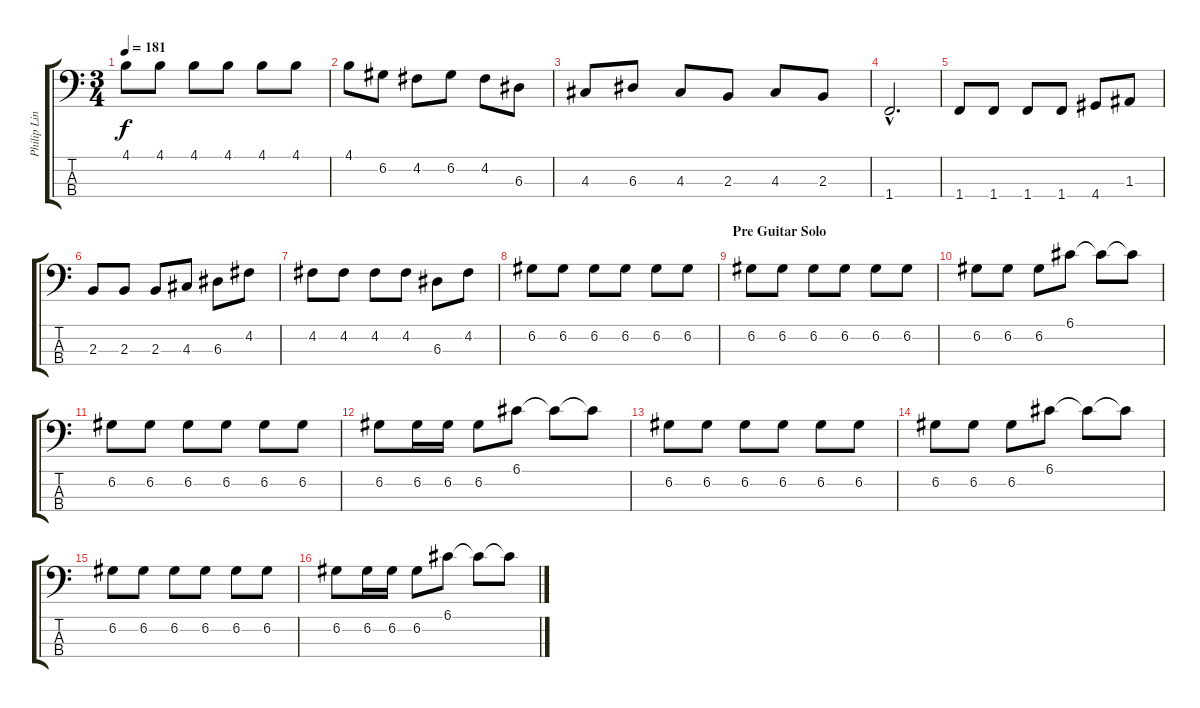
\track ("Philip Linnot" "Philip Lin") {instrument electricbasspick}
\staff {score tabs}
\tuning (G2 D2 A1 E1) {hide}
\ts (3 4)
\tempo 181
\clef f4
\ks c
4.1.8{dy f} 4.1.8 4.1.8 4.1.8 4.1.8 4.1.8 |
4.1.8 6.2.8 4.2.8 6.2.8 4.2.8 6.3.8 |
4.3.8 6.3.8 4.3.8 2.3.8 4.3.8 2.3.8 |
1.4{hac}.2{d} |
1.4.8 1.4.8 1.4.8 1.4.8 4.4.8 1.3.8 |
2.3.8 2.3.8 2.3.8 4.3.8 6.3.8 4.2.8 |
4.2.8 4.2.8 4.2.8 4.2.8 6.3.8 4.2.8 |
6.2.8 6.2.8 6.2.8 6.2.8 6.2.8 6.2.8 |
\section ("" "Pre Guitar Solo")
6.2.8 6.2.8 6.2.8 6.2.8 6.2.8 6.2.8 |
6.2.8 6.2.8 6.2.8 6.1.8 6.1{t}.8 6.1{t}.8 |
6.2.8 6.2.8 6.2.8 6.2.8 6.2.8 6.2.8 |
6.2.8 6.2.16 6.2.16 6.2.8 6.1.8 6.1{t}.8 6.1{t}.8 |
6.2.8 6.2.8 6.2.8 6.2.8 6.2.8 6.2.8 |
6.2.8 6.2.8 6.2.8 6.1.8 6.1{t}.8 6.1{t}.8 |
6.2.8 6.2.8 6.2.8 6.2.8 6.2.8 6.2.8 |
6.2.8 6.2.16 6.2.16 6.2.8 6.1.8 6.1{t}.8 6.1{t}.8
